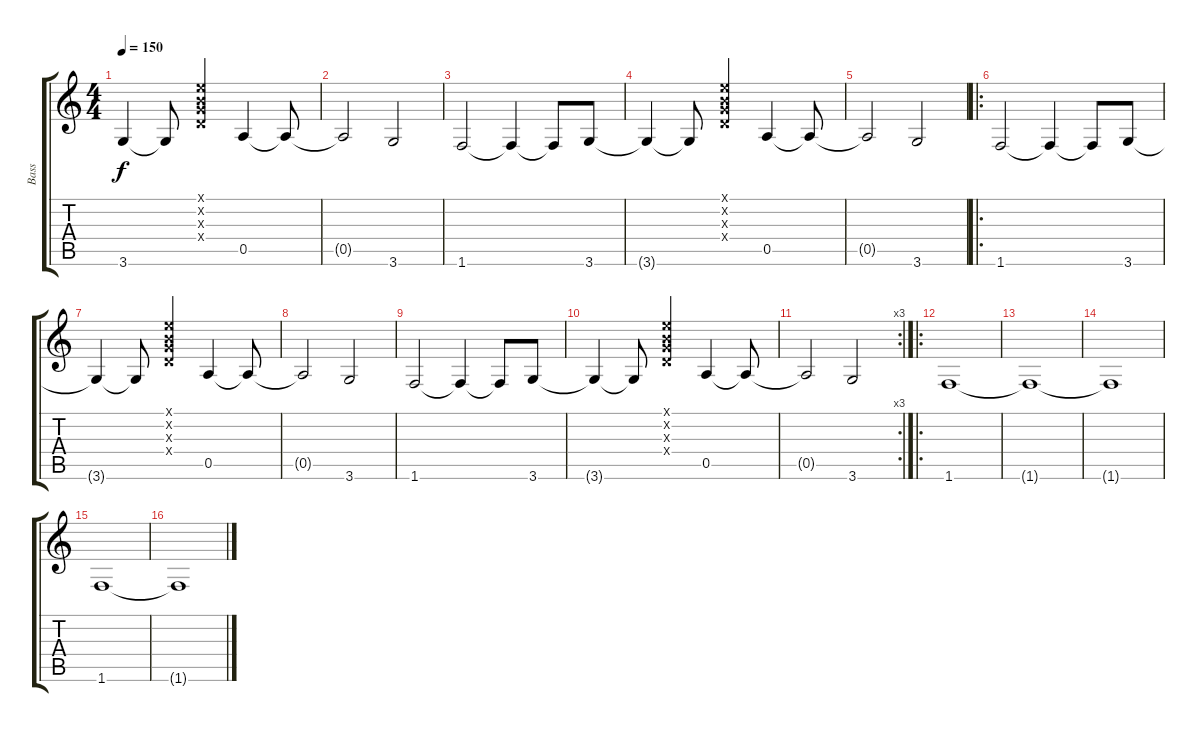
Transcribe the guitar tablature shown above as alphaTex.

\track ("Bass" "Bass") {instrument electricguitarjazz}
\staff {score tabs}
\tuning (E4 B3 G3 D3 A2 E2) {hide}
\ts (4 4)
\tempo 150
\clef g2
\ks c
3.6{t}.4{dy f} 3.6{t}.8 (0.1{x} 0.2{x} 0.3{x} 0.4{x}).4 0.5.4 0.5{t}.8 |
0.5{t}.2 3.6.2 |
1.6.2 1.6{t}.4 1.6{t}.8 3.6.8 |
3.6{t}.4 3.6{t}.8 (0.1{x} 0.2{x} 0.3{x} 0.4{x}).4 0.5.4 0.5{t}.8 |
0.5{t}.2 3.6.2 |
\ro
1.6.2 1.6{t}.4 1.6{t}.8 3.6.8 |
3.6{t}.4 3.6{t}.8 (0.1{x} 0.2{x} 0.3{x} 0.4{x}).4 0.5.4 0.5{t}.8 |
0.5{t}.2 3.6.2 |
1.6.2 1.6{t}.4 1.6{t}.8 3.6.8 |
3.6{t}.4 3.6{t}.8 (0.1{x} 0.2{x} 0.3{x} 0.4{x}).4 0.5.4 0.5{t}.8 |
\rc 3
0.5{t}.2 3.6.2 |
\ro
1.6.1 |
1.6{t}.1 |
1.6{t}.1 |
1.6.1 |
1.6{t}.1
